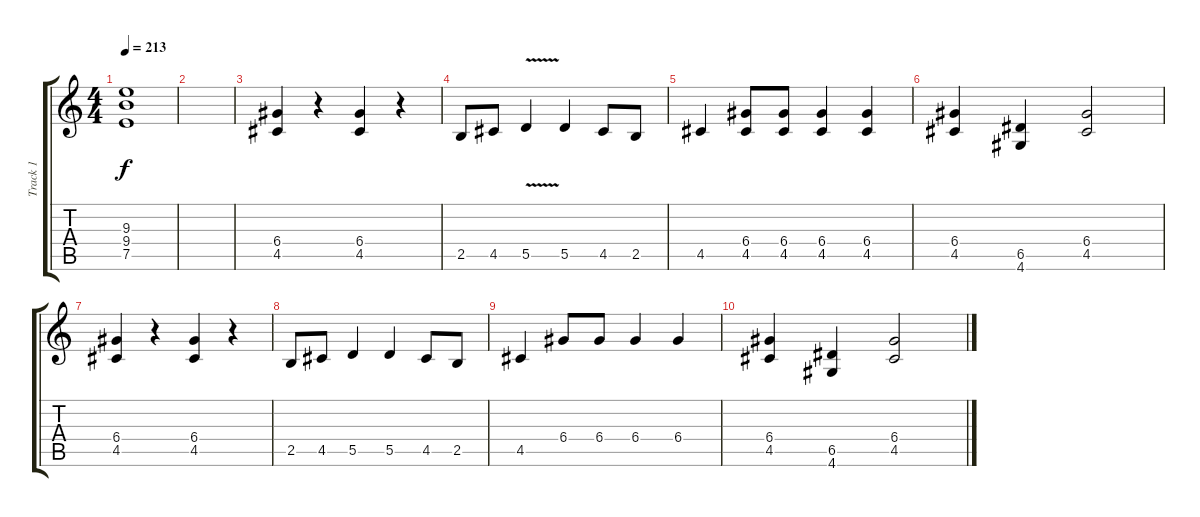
\track ("Track 1" "Track 1") {instrument distortionguitar}
\staff {score tabs}
\tuning (E4 B3 G3 D3 A2 E2) {hide}
\ts (4 4)
\tempo 213
\clef g2
\ks c
(9.3 9.4 7.5).1{dy f} |
|
(6.4 4.5).4 r.4 (6.4 4.5).4 r.4 |
2.5.8 4.5.8 5.5{v}.4 5.5.4 4.5.8 2.5.8 |
4.5.4 (6.4 4.5).8 (6.4 4.5).8 (6.4 4.5).4 (6.4 4.5).4 |
(6.4 4.5).4 (6.5 4.6).4 (6.4 4.5).2 |
(6.4 4.5).4 r.4 (6.4 4.5).4 r.4 |
2.5.8 4.5.8 5.5.4 5.5.4 4.5.8 2.5.8 |
4.5.4 6.4.8 6.4.8 6.4.4 6.4.4 |
(6.4 4.5).4 (6.5 4.6).4 (6.4 4.5).2
